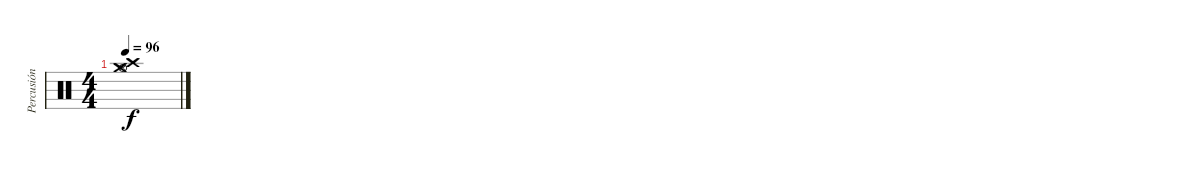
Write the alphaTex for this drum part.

\track ("Percusión" "Percusión") {instrument percussion}
\staff {score}
\articulation defaults
\ts (4 4)
\tempo 96
\clef neutral
\ks c
("Crash high (hit)" "Crash medium (hit)" "Hi-Hat (open)").1{dy f}
